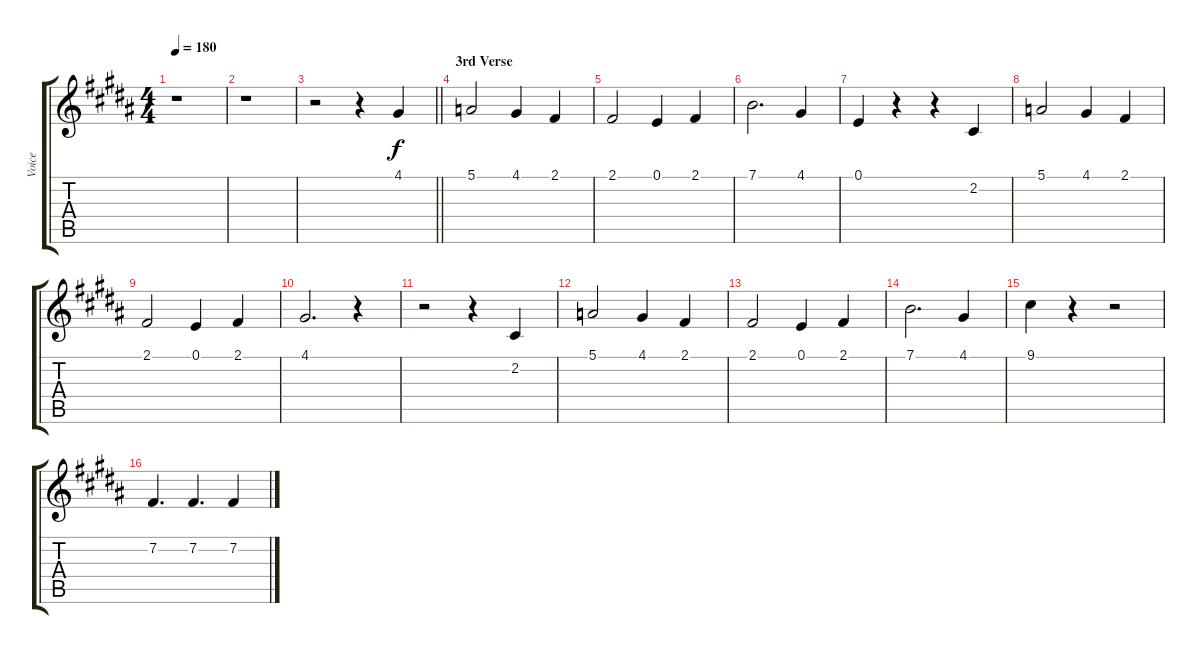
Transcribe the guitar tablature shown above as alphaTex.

\track ("Voice" "Voice") {instrument choiraahs}
\staff {score tabs}
\tuning (E4 B3 G3 D3 A2 E2) {hide}
\ts (4 4)
\tempo 180
\clef g2
\ks b
r.1{dy f} |
r.1 |
\barLineRight lightlight
r.2 r.4 4.1.4 |
\section ("" "3rd Verse")
5.1.2 4.1.4 2.1.4 |
2.1.2 0.1.4 2.1.4 |
7.1.2{d} 4.1.4 |
0.1.4 r.4 r.4 2.2.4 |
5.1.2 4.1.4 2.1.4 |
2.1.2 0.1.4 2.1.4 |
4.1.2{d} r.4 |
r.2 r.4 2.2.4 |
5.1.2 4.1.4 2.1.4 |
2.1.2 0.1.4 2.1.4 |
7.1.2{d} 4.1.4 |
9.1.4 r.4 r.2 |
7.2.4{d} 7.2.4{d} 7.2.4
